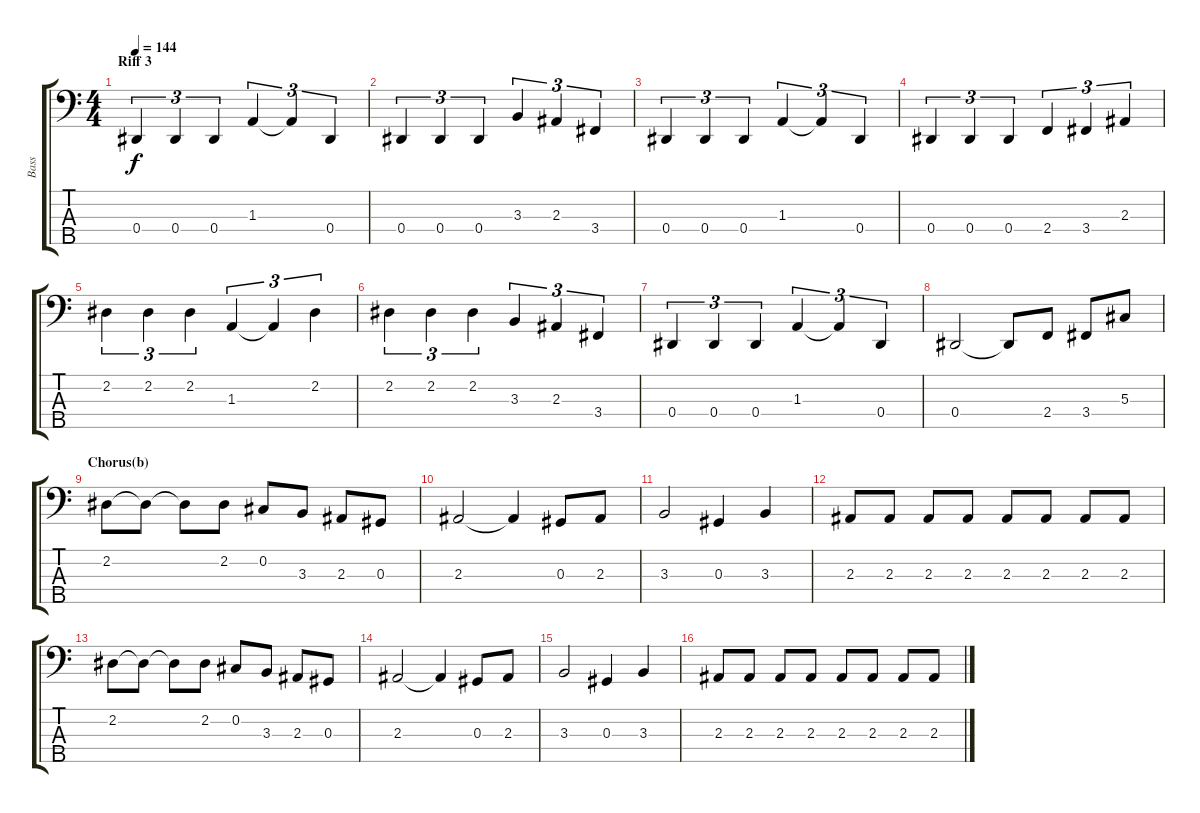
\track ("Bass" "Bass") {instrument electricbasspick}
\staff {score tabs}
\tuning (Gb2 Db2 Ab1 Eb1 Bb0) {hide}
\ts (4 4)
\section ("" "Riff 3")
\tempo 144
\clef f4
\ks c
0.4.4{tu (3 2) dy f} 0.4.4{tu (3 2)} 0.4.4{tu (3 2)} 1.3.4{tu (3 2)} 1.3{t}.4{tu (3 2)} 0.4.4{tu (3 2)} |
0.4.4{tu (3 2)} 0.4.4{tu (3 2)} 0.4.4{tu (3 2)} 3.3.4{tu (3 2)} 2.3.4{tu (3 2)} 3.4.4{tu (3 2)} |
0.4.4{tu (3 2)} 0.4.4{tu (3 2)} 0.4.4{tu (3 2)} 1.3.4{tu (3 2)} 1.3{t}.4{tu (3 2)} 0.4.4{tu (3 2)} |
0.4.4{tu (3 2)} 0.4.4{tu (3 2)} 0.4.4{tu (3 2)} 2.4.4{tu (3 2)} 3.4.4{tu (3 2)} 2.3.4{tu (3 2)} |
2.2.4{tu (3 2)} 2.2.4{tu (3 2)} 2.2.4{tu (3 2)} 1.3.4{tu (3 2)} 1.3{t}.4{tu (3 2)} 2.2.4{tu (3 2)} |
2.2.4{tu (3 2)} 2.2.4{tu (3 2)} 2.2.4{tu (3 2)} 3.3.4{tu (3 2)} 2.3.4{tu (3 2)} 3.4.4{tu (3 2)} |
0.4.4{tu (3 2)} 0.4.4{tu (3 2)} 0.4.4{tu (3 2)} 1.3.4{tu (3 2)} 1.3{t}.4{tu (3 2)} 0.4.4{tu (3 2)} |
0.4.2 0.4{t}.8 2.4.8 3.4.8 5.3.8 |
\section ("" "Chorus(b)")
2.2.8 2.2{t}.8 2.2{t}.8 2.2.8 0.2.8 3.3.8 2.3.8 0.3.8 |
2.3.2 2.3{t}.4 0.3.8 2.3.8 |
3.3.2 0.3.4 3.3.4 |
2.3.8 2.3.8 2.3.8 2.3.8 2.3.8 2.3.8 2.3.8 2.3.8 |
2.2.8 2.2{t}.8 2.2{t}.8 2.2.8 0.2.8 3.3.8 2.3.8 0.3.8 |
2.3.2 2.3{t}.4 0.3.8 2.3.8 |
3.3.2 0.3.4 3.3.4 |
2.3.8 2.3.8 2.3.8 2.3.8 2.3.8 2.3.8 2.3.8 2.3.8
